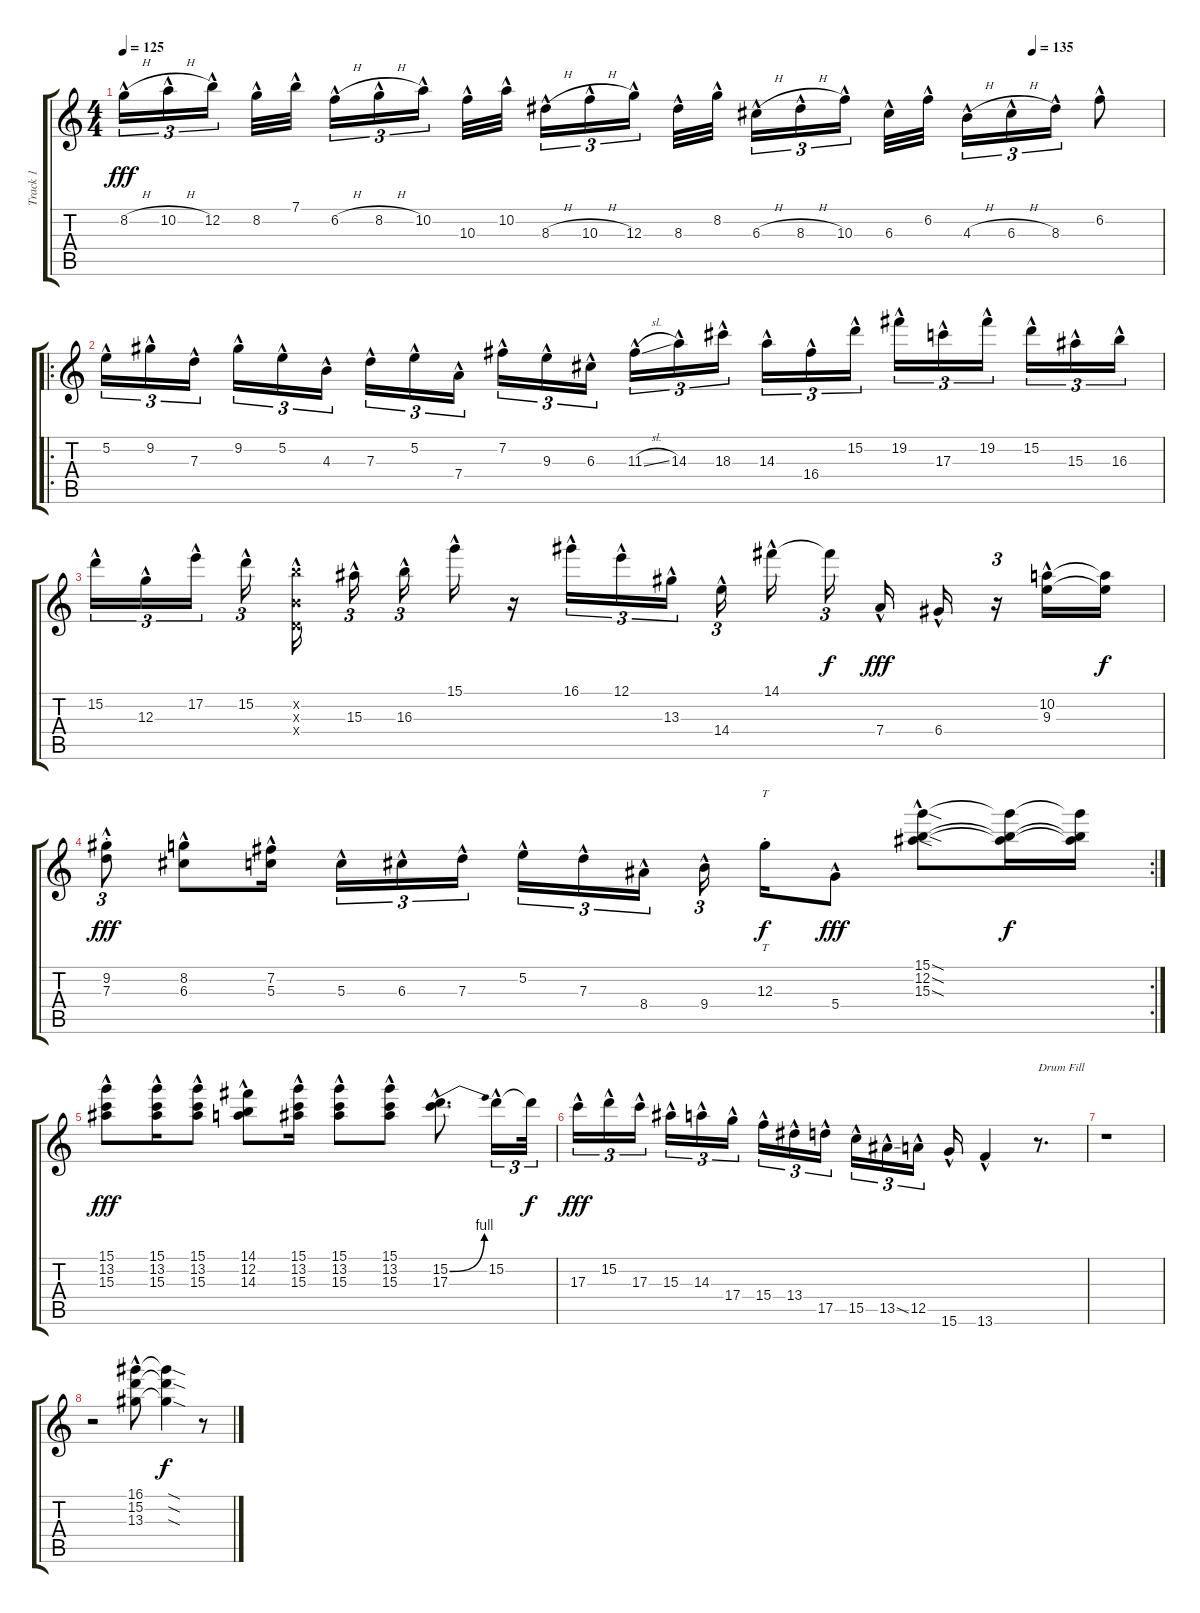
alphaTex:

\track ("Track 1" "Track 1") {instrument overdrivenguitar}
\staff {score tabs}
\tuning (E4 B3 G3 D3 A2 E2) {hide}
\ts (4 4)
\tempo 125
\tempo (135 0.875)
\clef g2
\ks c
8.2{h hac}.16{tu (3 2) dy fff} 10.2{h hac}.16{tu (3 2)} 12.2{hac}.16{tu (3 2) beam splitsecondary} 8.2{hac}.32 7.1{hac}.32{beam splitsecondary} 6.2{h hac}.16{tu (3 2)} 8.2{h hac}.16{tu (3 2)} 10.2{hac}.16{tu (3 2) beam splitsecondary} 10.3{hac}.32 10.2{hac}.32{beam splitsecondary} 8.3{h hac}.16{tu (3 2)} 10.3{h hac}.16{tu (3 2)} 12.3{hac}.16{tu (3 2)} 8.3{hac}.32 8.2{hac}.32{beam splitsecondary} 6.3{h hac}.16{tu (3 2)} 8.3{h hac}.16{tu (3 2)} 10.3{hac}.16{tu (3 2) beam splitsecondary} 6.3{hac}.32 6.2{hac}.32 4.3{h hac}.16{tu (3 2)} 6.3{h hac}.16{tu (3 2)} 8.3{hac}.16{tu (3 2)} 6.2{hac}.8 |
\ro
5.2{hac}.16{tu (3 2)} 9.2{hac}.16{tu (3 2)} 7.3{hac}.16{tu (3 2) beam splitsecondary} 9.2{hac}.16{tu (3 2)} 5.2{hac}.16{tu (3 2)} 4.3{hac}.16{tu (3 2)} 7.3{hac}.16{tu (3 2)} 5.2{hac}.16{tu (3 2)} 7.4{hac}.16{tu (3 2) beam splitsecondary} 7.2{hac}.16{tu (3 2)} 9.3{hac}.16{tu (3 2)} 6.3{hac}.16{tu (3 2)} 11.3{sl hac}.16{tu (3 2)} 14.3{hac}.16{tu (3 2)} 18.3{hac}.16{tu (3 2) beam splitsecondary} 14.3{hac}.16{tu (3 2)} 16.4{hac}.16{tu (3 2)} 15.2{hac}.16{tu (3 2)} 19.2{hac}.16{tu (3 2)} 17.3{hac}.16{tu (3 2)} 19.2{hac}.16{tu (3 2) beam splitsecondary} 15.2{hac}.16{tu (3 2)} 15.3{hac}.16{tu (3 2)} 16.3{hac}.16{tu (3 2)} |
15.2{hac}.16{tu (3 2)} 12.3{hac}.16{tu (3 2)} 17.2{hac}.16{tu (3 2) beam splitsecondary} 15.2{hac}.16{tu (3 2) beam splitsecondary} (0.2{hac x} 16.3{hac x} 0.4{hac x}).16 15.3{hac}.16{tu (3 2)} 16.3{hac}.16{tu (3 2)} 15.1{hac}.16 r.16 16.1{hac}.16{tu (3 2)} 12.1{hac}.16{tu (3 2)} 13.3{hac}.16{tu (3 2) beam splitsecondary} 14.4{hac}.16{tu (3 2) beam splitsecondary} 14.1{hac}.16{beam splitsecondary} 14.1{t}.16{tu (3 2) dy f} 7.4{hac}.16{dy fff} 6.4{hac}.16 r.16{tu (3 2)} (10.2{hac} 9.3{hac}).16 (10.2{t} 9.3{t}).16{dy f} |
\rc 2
(9.2{hac st} 7.3{hac st}).8{tu (3 2) dy fff} (8.2{hac} 6.3{hac}).8 (7.2{hac} 5.3{hac}).16 5.3{hac}.16{tu (3 2)} 6.3{hac}.16{tu (3 2)} 7.3{hac}.16{tu (3 2) beam splitsecondary} 5.2{hac}.16{tu (3 2)} 7.3{hac}.16{tu (3 2)} 8.4{hac}.16{tu (3 2)} 9.4{hac}.16{tu (3 2) beam splitsecondary} 12.3{st}.16{tt dy f} 5.4{hac}.8{dy fff} (15.1{sod hac} 12.2{sod hac} 15.3{sod}).8 (15.1{t} 12.2{t} 15.3{t}).16{dy f} (15.1{t} 12.2{t} 15.3{t}).16 |
(15.1{hac} 13.2{hac} 15.3{hac}).8{dy fff} (15.1{hac} 13.2{hac} 15.3{hac}).16 (15.1{hac} 13.2{hac} 15.3{hac}).8 (14.1{hac} 12.2{hac} 14.3{hac}).8 (15.1{hac} 13.2{hac} 15.3{hac}).16 (15.1{hac} 13.2{hac} 15.3{hac}).8 (15.1{hac} 13.2{hac} 15.3{hac}).8 (15.2{be (bend 0 0 60 4) hac} 17.3{hac}).8{d} 15.2{hac}.16{tu (3 2)} 15.2{t}.32{tu (3 2) dy f} |
17.3{hac}.16{tu (3 2) dy fff} 15.2{hac}.16{tu (3 2)} 17.3{hac}.16{tu (3 2) beam splitsecondary} 15.3{hac}.16{tu (3 2)} 14.3{hac}.16{tu (3 2)} 17.4{hac}.16{tu (3 2)} 15.4{hac}.16{tu (3 2)} 13.4{hac}.16{tu (3 2)} 17.5{hac}.16{tu (3 2) beam splitsecondary} 15.5{hac}.16{tu (3 2)} 13.5{ss hac}.16{tu (3 2)} 12.5{hac}.16{tu (3 2)} 15.6{hac}.16 13.6{hac}.4 r.8{d txt "Drum Fill"} |
r.1 |
r.2 (16.1{hac} 15.2{hac} 13.3{hac}).8 (16.1{sod t} 15.2{sod t} 13.3{sod t}).4{dy f} r.8
